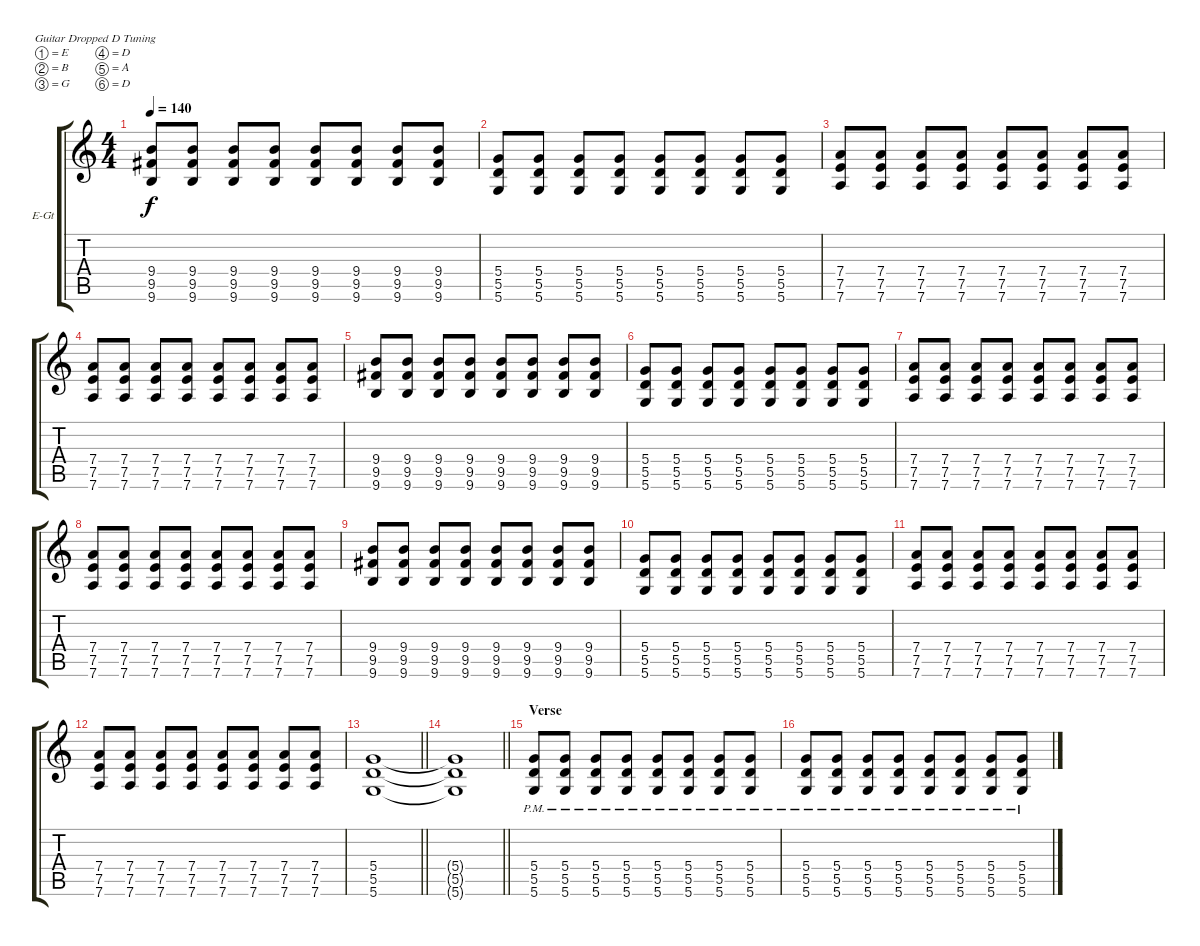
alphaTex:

\bracketExtendMode groupsimilarinstruments
\firstSystemTrackNameOrientation horizontal
\otherSystemsTrackNameOrientation horizontal
\track ("Rhythm Guitar" "E-Gt") {instrument overdrivenguitar}
\staff {score tabs}
\tuning (E4 B3 G3 D3 A2 D2)
\ts (4 4)
\tempo 140
\clef g2
\ks c
(9.4 9.5 9.6).8{dy f} (9.4 9.5 9.6).8 (9.4 9.5 9.6).8 (9.4 9.5 9.6).8 (9.4 9.5 9.6).8 (9.4 9.5 9.6).8 (9.4 9.5 9.6).8 (9.4 9.5 9.6).8 |
(5.4 5.5 5.6).8 (5.4 5.5 5.6).8 (5.4 5.5 5.6).8 (5.4 5.5 5.6).8 (5.4 5.5 5.6).8 (5.4 5.5 5.6).8 (5.4 5.5 5.6).8 (5.4 5.5 5.6).8 |
(7.4 7.5 7.6).8 (7.4 7.5 7.6).8 (7.4 7.5 7.6).8 (7.4 7.5 7.6).8 (7.4 7.5 7.6).8 (7.4 7.5 7.6).8 (7.4 7.5 7.6).8 (7.4 7.5 7.6).8 |
(7.4 7.5 7.6).8 (7.4 7.5 7.6).8 (7.4 7.5 7.6).8 (7.4 7.5 7.6).8 (7.4 7.5 7.6).8 (7.4 7.5 7.6).8 (7.4 7.5 7.6).8 (7.4 7.5 7.6).8 |
(9.4 9.5 9.6).8 (9.4 9.5 9.6).8 (9.4 9.5 9.6).8 (9.4 9.5 9.6).8 (9.4 9.5 9.6).8 (9.4 9.5 9.6).8 (9.4 9.5 9.6).8 (9.4 9.5 9.6).8 |
(5.4 5.5 5.6).8 (5.4 5.5 5.6).8 (5.4 5.5 5.6).8 (5.4 5.5 5.6).8 (5.4 5.5 5.6).8 (5.4 5.5 5.6).8 (5.4 5.5 5.6).8 (5.4 5.5 5.6).8 |
(7.4 7.5 7.6).8 (7.4 7.5 7.6).8 (7.4 7.5 7.6).8 (7.4 7.5 7.6).8 (7.4 7.5 7.6).8 (7.4 7.5 7.6).8 (7.4 7.5 7.6).8 (7.4 7.5 7.6).8 |
(7.4 7.5 7.6).8 (7.4 7.5 7.6).8 (7.4 7.5 7.6).8 (7.4 7.5 7.6).8 (7.4 7.5 7.6).8 (7.4 7.5 7.6).8 (7.4 7.5 7.6).8 (7.4 7.5 7.6).8 |
(9.4 9.5 9.6).8 (9.4 9.5 9.6).8 (9.4 9.5 9.6).8 (9.4 9.5 9.6).8 (9.4 9.5 9.6).8 (9.4 9.5 9.6).8 (9.4 9.5 9.6).8 (9.4 9.5 9.6).8 |
(5.4 5.5 5.6).8 (5.4 5.5 5.6).8 (5.4 5.5 5.6).8 (5.4 5.5 5.6).8 (5.4 5.5 5.6).8 (5.4 5.5 5.6).8 (5.4 5.5 5.6).8 (5.4 5.5 5.6).8 |
(7.4 7.5 7.6).8 (7.4 7.5 7.6).8 (7.4 7.5 7.6).8 (7.4 7.5 7.6).8 (7.4 7.5 7.6).8 (7.4 7.5 7.6).8 (7.4 7.5 7.6).8 (7.4 7.5 7.6).8 |
(7.4 7.5 7.6).8 (7.4 7.5 7.6).8 (7.4 7.5 7.6).8 (7.4 7.5 7.6).8 (7.4 7.5 7.6).8 (7.4 7.5 7.6).8 (7.4 7.5 7.6).8 (7.4 7.5 7.6).8 |
\barLineRight lightlight
(5.4 5.5 5.6).1 |
\section ("" "")
\barLineRight lightlight
(5.4{t} 5.5{t} 5.6{t}).1 |
\section ("" "Verse")
(5.5{pm} 5.6{pm} 5.4{pm}).8 (5.5{pm} 5.6{pm} 5.4{pm}).8 (5.5{pm} 5.6{pm} 5.4{pm}).8 (5.5{pm} 5.6{pm} 5.4{pm}).8 (5.5{pm} 5.6{pm} 5.4{pm}).8 (5.5{pm} 5.6{pm} 5.4{pm}).8 (5.5{pm} 5.6{pm} 5.4{pm}).8 (5.5{pm} 5.6{pm} 5.4{pm}).8 |
(5.5{pm} 5.6{pm} 5.4{pm}).8 (5.5{pm} 5.6{pm} 5.4{pm}).8 (5.5{pm} 5.6{pm} 5.4{pm}).8 (5.5{pm} 5.6{pm} 5.4{pm}).8 (5.5{pm} 5.6{pm} 5.4{pm}).8 (5.5{pm} 5.6{pm} 5.4{pm}).8 (5.5{pm} 5.6{pm} 5.4{pm}).8 (5.5{pm} 5.6{pm} 5.4{pm}).8
